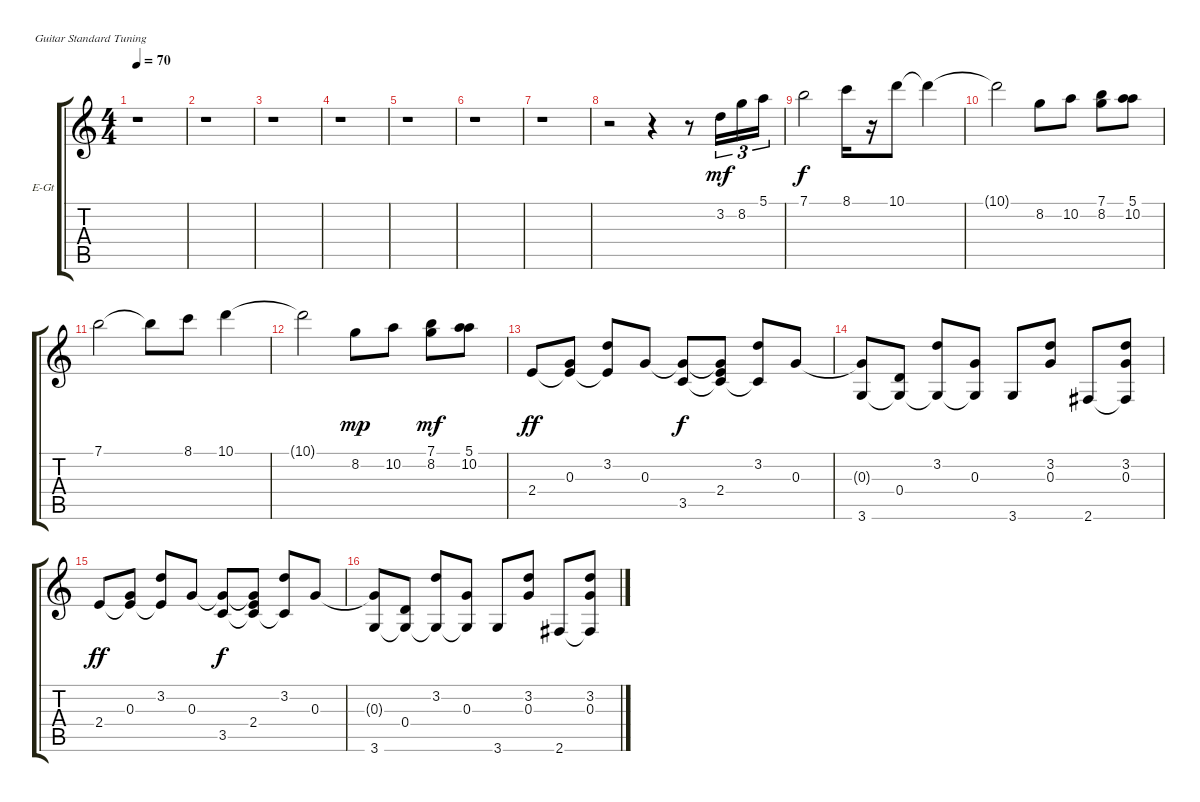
\bracketExtendMode groupsimilarinstruments
\firstSystemTrackNameOrientation horizontal
\otherSystemsTrackNameOrientation horizontal
\track ("µç¼ªËû" "E-Gt") {instrument distortionguitar}
\staff {score tabs}
\tuning (E4 B3 G3 D3 A2 E2)
\ts (4 4)
\beaming (8 2 2 2 2)
\tempo 70
\clef g2
\ks c
r.1{dy mf instrument distortionguitar} |
r.1 |
r.1 |
r.1 |
r.1 |
r.1 |
r.1 |
r.2 r.4 r.8 3.2.16{tu (3 2)} 8.2.16{tu (3 2)} 5.1.16{tu (3 2)} |
7.1.2{dy f} 8.1.16 r.16 10.1.8 10.1{t}.4 |
10.1{t}.2 8.2.8 10.2.8 (7.1 8.2).8 (5.1 10.2).8 |
7.1.2 7.1{t}.8 8.1.8 10.1.4 |
10.1{t}.2 8.2.8{dy mp} 10.2.8 (7.1 8.2).8{dy mf} (5.1 10.2).8 |
2.4.8{dy ff} (0.3 2.4{t}).8 (3.2 2.4{t}).8 0.3.8 (3.5 0.3{t}).8{dy f} (0.3{t} 2.4 3.5{t}).8 (3.2 3.5{t}).8 0.3.8 |
(0.3{t} 3.6).8 (0.4 3.6{t}).8 (3.2 3.6{t}).8 (0.3 3.6{t}).8 3.6.8 (3.2 0.3).8 2.6.8 (3.2 0.3 2.6{t}).8 |
2.4.8{dy ff} (0.3 2.4{t}).8 (3.2 2.4{t}).8 0.3.8 (3.5 0.3{t}).8{dy f} (0.3{t} 2.4 3.5{t}).8 (3.2 3.5{t}).8 0.3.8 |
(0.3{t} 3.6).8{txt ""} (0.4 3.6{t}).8 (3.2 3.6{t}).8 (0.3 3.6{t}).8 3.6.8 (3.2 0.3).8 2.6.8 (3.2 0.3 2.6{t}).8
